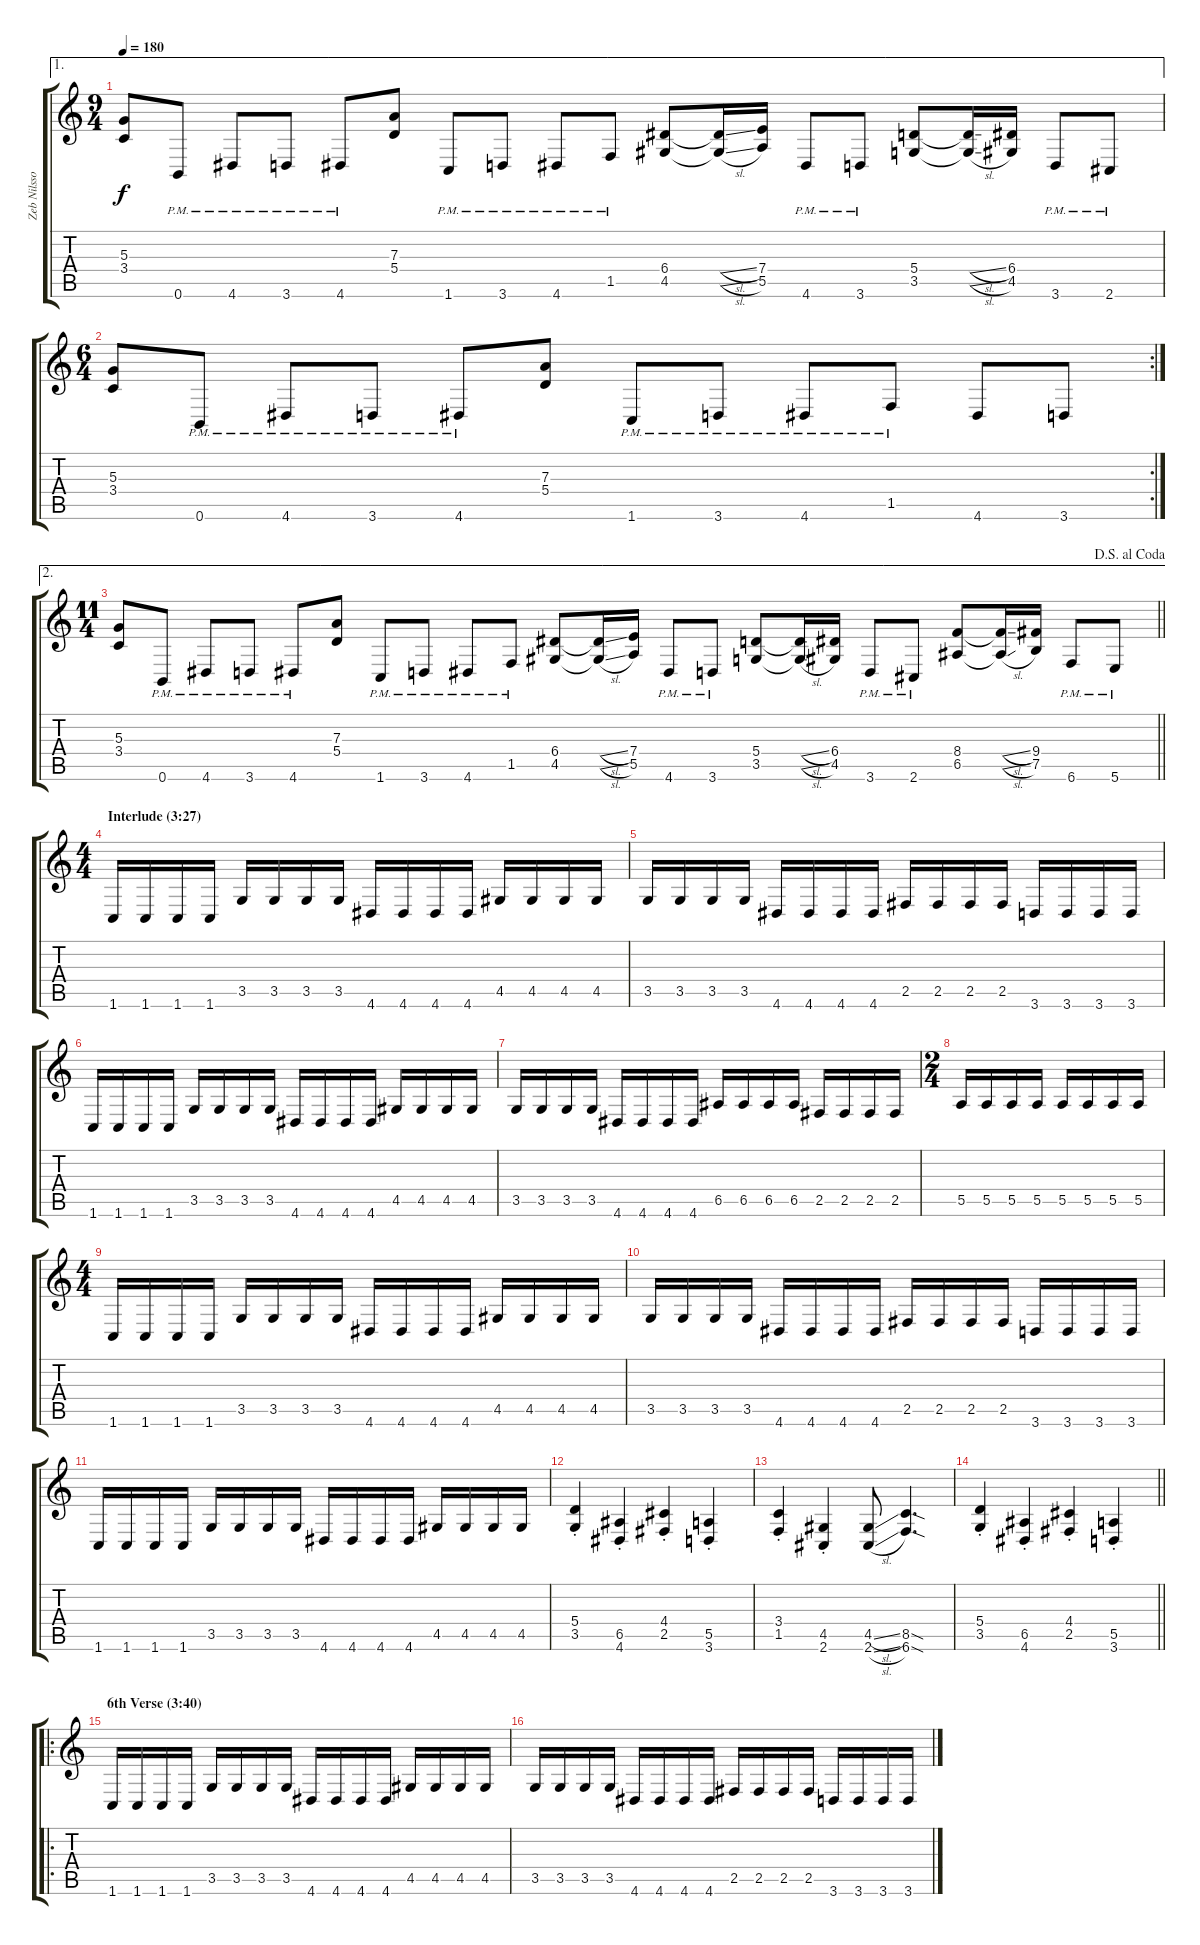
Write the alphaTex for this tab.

\track ("Zeb Nilsson" "Zeb Nilsso") {instrument distortionguitar}
\staff {score tabs}
\tuning (B3 Gb3 D3 A2 E2 B1) {hide}
\ae 1
\ts (9 4)
\tempo 180
\clef g2
\ks c
(5.3 3.4).8{dy f} 0.6{pm}.8 4.6{pm}.8 3.6{pm}.8 4.6{pm}.8 (7.3 5.4).8 1.6{pm}.8 3.6{pm}.8 4.6{pm}.8 1.5{pm}.8 (6.4 4.5).8 (6.4{sl t} 4.5{sl t}).16 (7.4 5.5).16 4.6{pm}.8 3.6{pm}.8 (5.4 3.5).8 (5.4{sl t} 3.5{sl t}).16 (6.4 4.5).16 3.6{pm}.8 2.6{pm}.8 |
\rc 2
\ts (6 4)
(5.3 3.4).8 0.6{pm}.8 4.6{pm}.8 3.6{pm}.8 4.6{pm}.8 (7.3 5.4).8 1.6{pm}.8 3.6{pm}.8 4.6{pm}.8 1.5{pm}.8 4.6.8 3.6.8 |
\ae 2
\ts (11 4)
\jump dalsegnoalcoda
\barLineRight lightlight
(5.3 3.4).8 0.6{pm}.8 4.6{pm}.8 3.6{pm}.8 4.6{pm}.8 (7.3 5.4).8 1.6{pm}.8 3.6{pm}.8 4.6{pm}.8 1.5{pm}.8 (6.4 4.5).8 (6.4{sl t} 4.5{sl t}).16 (7.4 5.5).16 4.6{pm}.8 3.6{pm}.8 (5.4 3.5).8 (5.4{sl t} 3.5{sl t}).16 (6.4 4.5).16 3.6{pm}.8 2.6{pm}.8 (8.4 6.5).8 (8.4{sl t} 6.5{sl t}).16 (9.4 7.5).16 6.6{pm}.8 5.6{pm}.8 |
\ts (4 4)
\section ("" "Interlude (3:27)")
1.6.16 1.6.16 1.6.16 1.6.16 3.5.16 3.5.16 3.5.16 3.5.16 4.6.16 4.6.16 4.6.16 4.6.16 4.5.16 4.5.16 4.5.16 4.5.16 |
3.5.16 3.5.16 3.5.16 3.5.16 4.6.16 4.6.16 4.6.16 4.6.16 2.5.16 2.5.16 2.5.16 2.5.16 3.6.16 3.6.16 3.6.16 3.6.16 |
1.6.16 1.6.16 1.6.16 1.6.16 3.5.16 3.5.16 3.5.16 3.5.16 4.6.16 4.6.16 4.6.16 4.6.16 4.5.16 4.5.16 4.5.16 4.5.16 |
3.5.16 3.5.16 3.5.16 3.5.16 4.6.16 4.6.16 4.6.16 4.6.16 6.5.16 6.5.16 6.5.16 6.5.16 2.5.16 2.5.16 2.5.16 2.5.16 |
\ts (2 4)
5.5.16 5.5.16 5.5.16 5.5.16 5.5.16 5.5.16 5.5.16 5.5.16 |
\ts (4 4)
1.6.16 1.6.16 1.6.16 1.6.16 3.5.16 3.5.16 3.5.16 3.5.16 4.6.16 4.6.16 4.6.16 4.6.16 4.5.16 4.5.16 4.5.16 4.5.16 |
3.5.16 3.5.16 3.5.16 3.5.16 4.6.16 4.6.16 4.6.16 4.6.16 2.5.16 2.5.16 2.5.16 2.5.16 3.6.16 3.6.16 3.6.16 3.6.16 |
1.6.16 1.6.16 1.6.16 1.6.16 3.5.16 3.5.16 3.5.16 3.5.16 4.6.16 4.6.16 4.6.16 4.6.16 4.5.16 4.5.16 4.5.16 4.5.16 |
(5.4{st} 3.5{st}).4 (6.5{st} 4.6{st}).4 (4.4{st} 2.5{st}).4 (5.5{st} 3.6{st}).4 |
(3.4{st} 1.5{st}).4 (4.5{st} 2.6{st}).4 (4.5{sl} 2.6{sl}).8 (8.5{sod} 6.6{sod}).4{d} |
\barLineRight lightlight
(5.4{st} 3.5{st}).4 (6.5{st} 4.6{st}).4 (4.4{st} 2.5{st}).4 (5.5{st} 3.6{st}).4 |
\ro
\section ("" "6th Verse (3:40)")
1.6.16 1.6.16 1.6.16 1.6.16 3.5.16 3.5.16 3.5.16 3.5.16 4.6.16 4.6.16 4.6.16 4.6.16 4.5.16 4.5.16 4.5.16 4.5.16 |
3.5.16 3.5.16 3.5.16 3.5.16 4.6.16 4.6.16 4.6.16 4.6.16 2.5.16 2.5.16 2.5.16 2.5.16 3.6.16 3.6.16 3.6.16 3.6.16
